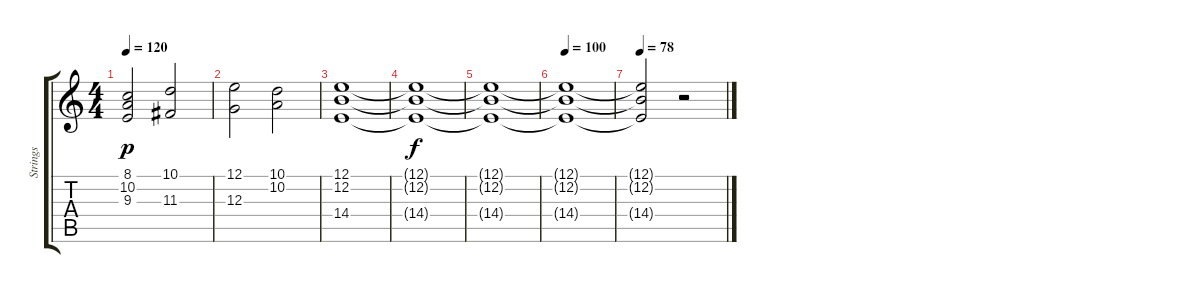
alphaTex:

\track ("Strings" "Strings") {instrument stringensemble1}
\staff {score tabs}
\tuning (E4 B3 G3 D3 A2 E2) {hide}
\ts (4 4)
\tempo 120
\clef g2
\ks c
(8.1 10.2 9.3).2{dy p} (10.1 11.3).2 |
(12.1 12.3).2 (10.1 10.2).2 |
(12.1 12.2 14.4).1 |
(12.1{t} 12.2{t} 14.4{t}).1{dy f} |
(12.1{t} 12.2{t} 14.4{t}).1 |
\tempo 100
(12.1{t} 12.2{t} 14.4{t}).1 |
\tempo 78
(12.1{t} 12.2{t} 14.4{t}).2 r.2
